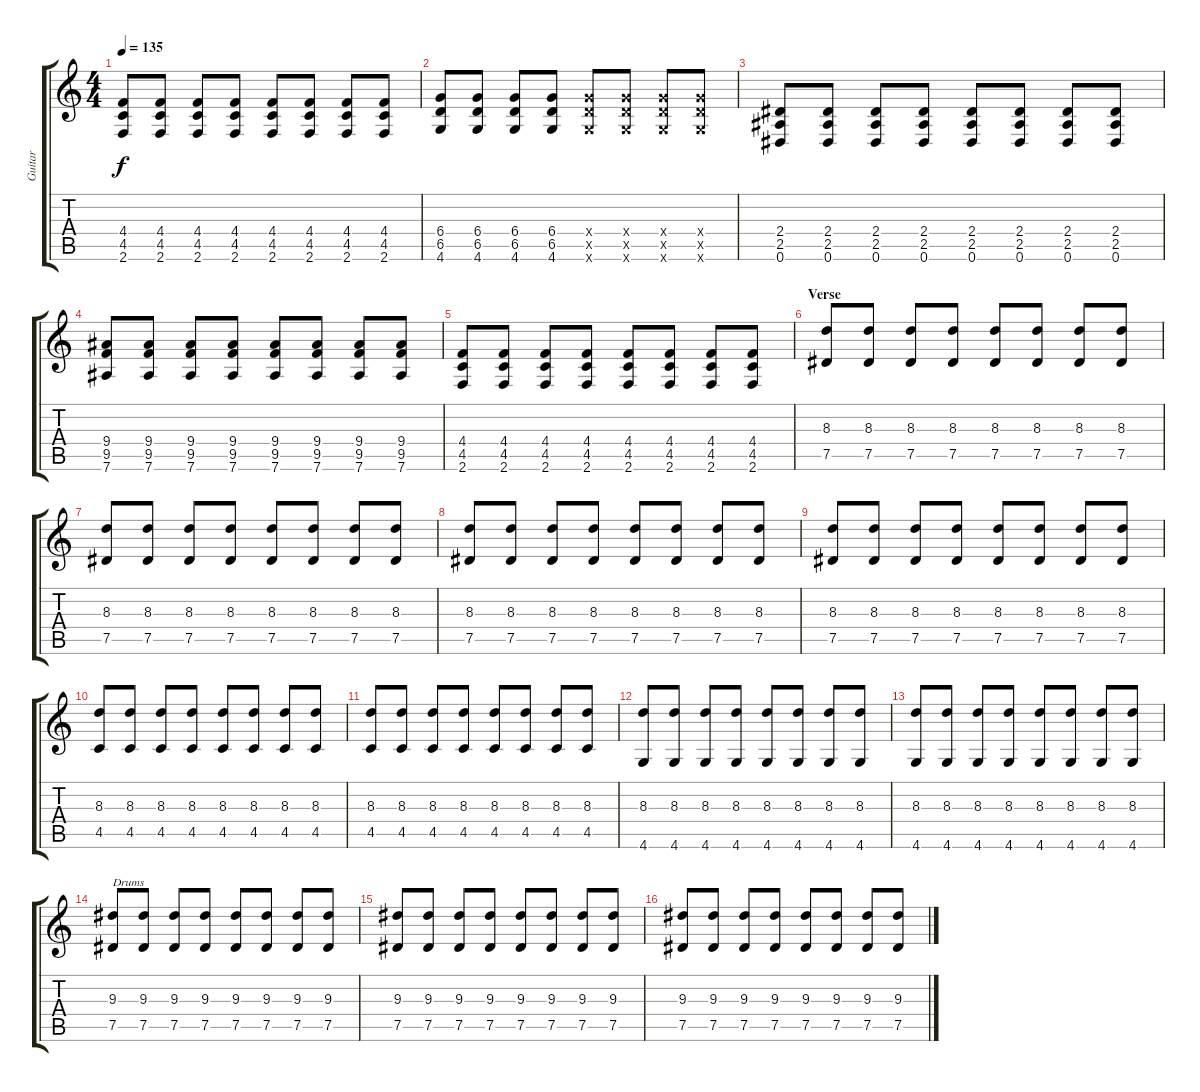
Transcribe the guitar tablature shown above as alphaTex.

\track ("Guitar" "Guitar") {instrument electricguitarjazz}
\staff {score tabs}
\tuning (Eb4 Bb3 Gb3 Db3 Ab2 Eb2) {hide}
\ts (4 4)
\tempo 135
\clef g2
\ks c
(4.4 4.5 2.6).8{dy f} (4.4 4.5 2.6).8 (4.4 4.5 2.6).8 (4.4 4.5 2.6).8 (4.4 4.5 2.6).8 (4.4 4.5 2.6).8 (4.4 4.5 2.6).8 (4.4 4.5 2.6).8 |
(6.4 6.5 4.6).8 (6.4 6.5 4.6).8 (6.4 6.5 4.6).8 (6.4 6.5 4.6).8 (6.4{x} 6.5{x} 4.6{x}).8 (6.4{x} 6.5{x} 4.6{x}).8 (6.4{x} 6.5{x} 4.6{x}).8 (6.4{x} 6.5{x} 4.6{x}).8 |
(2.4 2.5 0.6).8 (2.4 2.5 0.6).8 (2.4 2.5 0.6).8 (2.4 2.5 0.6).8 (2.4 2.5 0.6).8 (2.4 2.5 0.6).8 (2.4 2.5 0.6).8 (2.4 2.5 0.6).8 |
(9.4 9.5 7.6).8 (9.4 9.5 7.6).8 (9.4 9.5 7.6).8 (9.4 9.5 7.6).8 (9.4 9.5 7.6).8 (9.4 9.5 7.6).8 (9.4 9.5 7.6).8 (9.4 9.5 7.6).8 |
(4.4 4.5 2.6).8 (4.4 4.5 2.6).8 (4.4 4.5 2.6).8 (4.4 4.5 2.6).8 (4.4 4.5 2.6).8 (4.4 4.5 2.6).8 (4.4 4.5 2.6).8 (4.4 4.5 2.6).8 |
\section ("" "Verse")
(8.3 7.5).8{instrument electricguitarjazz} (8.3 7.5).8 (8.3 7.5).8 (8.3 7.5).8 (8.3 7.5).8 (8.3 7.5).8 (8.3 7.5).8 (8.3 7.5).8 |
(8.3 7.5).8 (8.3 7.5).8 (8.3 7.5).8 (8.3 7.5).8 (8.3 7.5).8 (8.3 7.5).8 (8.3 7.5).8 (8.3 7.5).8 |
(8.3 7.5).8 (8.3 7.5).8 (8.3 7.5).8 (8.3 7.5).8 (8.3 7.5).8 (8.3 7.5).8 (8.3 7.5).8 (8.3 7.5).8 |
(8.3 7.5).8 (8.3 7.5).8 (8.3 7.5).8 (8.3 7.5).8 (8.3 7.5).8 (8.3 7.5).8 (8.3 7.5).8 (8.3 7.5).8 |
(8.3 4.5).8 (8.3 4.5).8 (8.3 4.5).8 (8.3 4.5).8 (8.3 4.5).8 (8.3 4.5).8 (8.3 4.5).8 (8.3 4.5).8 |
(8.3 4.5).8 (8.3 4.5).8 (8.3 4.5).8 (8.3 4.5).8 (8.3 4.5).8 (8.3 4.5).8 (8.3 4.5).8 (8.3 4.5).8 |
(8.3 4.6).8 (8.3 4.6).8 (8.3 4.6).8 (8.3 4.6).8 (8.3 4.6).8 (8.3 4.6).8 (8.3 4.6).8 (8.3 4.6).8 |
(8.3 4.6).8 (8.3 4.6).8 (8.3 4.6).8 (8.3 4.6).8 (8.3 4.6).8 (8.3 4.6).8 (8.3 4.6).8 (8.3 4.6).8 |
(9.3 7.5).8{txt "Drums"} (9.3 7.5).8 (9.3 7.5).8 (9.3 7.5).8 (9.3 7.5).8 (9.3 7.5).8 (9.3 7.5).8 (9.3 7.5).8 |
(9.3 7.5).8 (9.3 7.5).8 (9.3 7.5).8 (9.3 7.5).8 (9.3 7.5).8 (9.3 7.5).8 (9.3 7.5).8 (9.3 7.5).8 |
(9.3 7.5).8 (9.3 7.5).8 (9.3 7.5).8 (9.3 7.5).8 (9.3 7.5).8 (9.3 7.5).8 (9.3 7.5).8 (9.3 7.5).8
